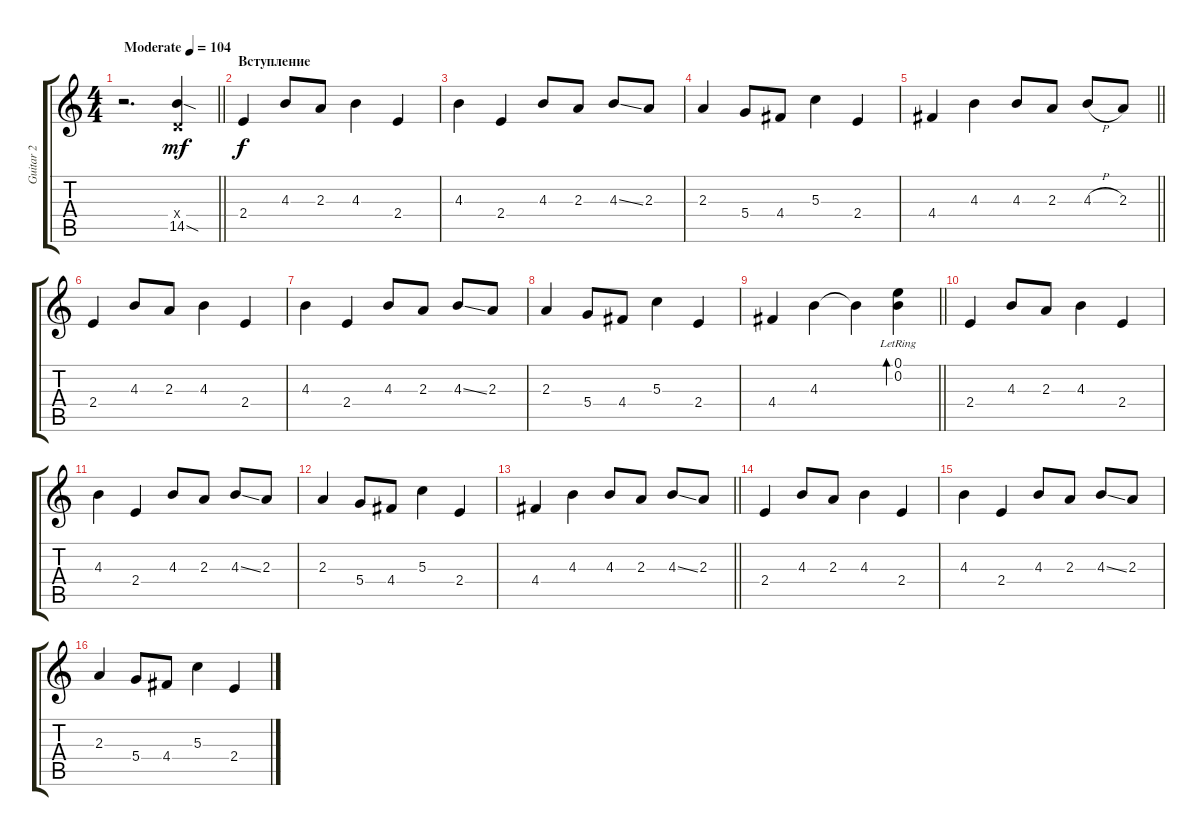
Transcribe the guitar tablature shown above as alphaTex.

\track ("Guitar 2" "Guitar 2") {instrument electricguitarclean}
\staff {score tabs}
\tuning (E4 B3 G3 D3 A2 E2) {hide}
\ts (4 4)
\tempo (104 "Moderate")
\clef g2
\barLineRight lightlight
\ks c
r.2{d dy mf instrument electricguitarclean} (0.4{x} 14.5{sod}).4 |
\section ("" "Вступление")
2.4.4{dy f} 4.3.8 2.3.8 4.3.4 2.4.4 |
4.3.4 2.4.4 4.3.8 2.3.8 4.3{ss}.8 2.3.8 |
2.3.4 5.4.8 4.4.8 5.3.4 2.4.4 |
\barLineRight lightlight
4.4.4 4.3.4 4.3.8 2.3.8 4.3{h}.8 2.3.8 |
\section ("" "")
2.4.4 4.3.8 2.3.8 4.3.4 2.4.4 |
4.3.4 2.4.4 4.3.8 2.3.8 4.3{ss}.8 2.3.8 |
2.3.4 5.4.8 4.4.8 5.3.4 2.4.4 |
\barLineRight lightlight
4.4.4 4.3.4 4.3{t}.4 (0.1{lr} 0.2{lr}).4{bd 60} |
\section ("" "")
2.4.4 4.3.8 2.3.8 4.3.4 2.4.4 |
4.3.4 2.4.4 4.3.8 2.3.8 4.3{ss}.8 2.3.8 |
2.3.4 5.4.8 4.4.8 5.3.4 2.4.4 |
\barLineRight lightlight
4.4.4 4.3.4 4.3.8 2.3.8 4.3{ss}.8 2.3.8 |
\section ("" "")
2.4.4 4.3.8 2.3.8 4.3.4 2.4.4 |
4.3.4 2.4.4 4.3.8 2.3.8 4.3{ss}.8 2.3.8 |
2.3.4 5.4.8 4.4.8 5.3.4 2.4.4
